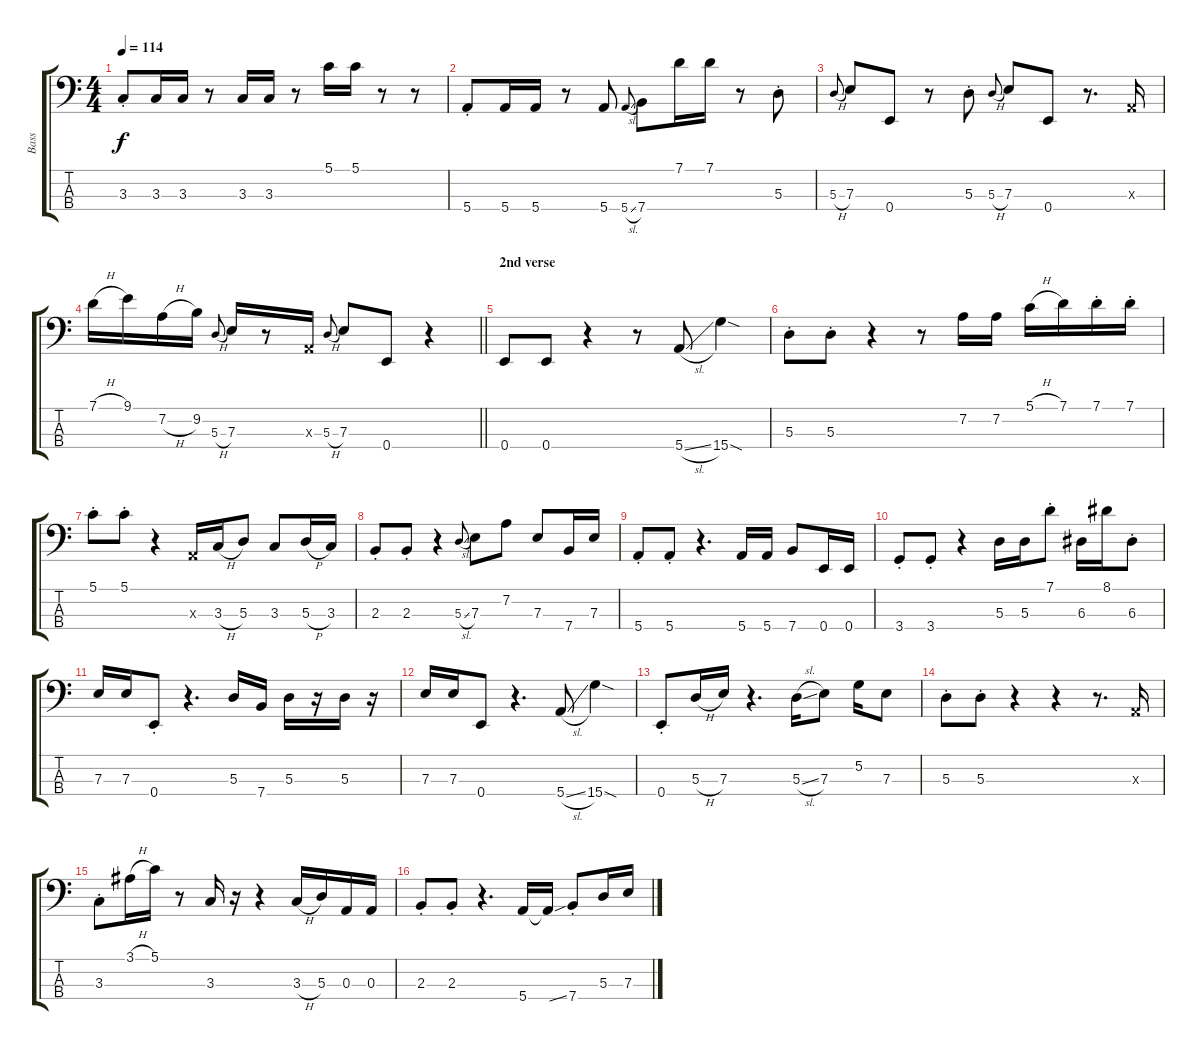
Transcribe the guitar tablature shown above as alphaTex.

\track ("Bass" "Bass") {instrument electricbassfinger}
\staff {score tabs}
\tuning (G2 D2 A1 E1) {hide}
\ts (4 4)
\tempo 114
\clef f4
\ks c
3.3{st}.8{dy f} 3.3.16 3.3.16 r.8 3.3.16 3.3.16 r.8 5.1.16 5.1.16 r.8 r.8 |
5.4{st}.8 5.4.16 5.4.16 r.8 5.4.8 5.4{sl}.8{gr onbeat} 7.4.8 7.1.16 7.1.16 r.8 5.3{st}.8 |
5.3{h}.8{gr onbeat} 7.3.8 0.4.8 r.8 5.3{st}.8 5.3{h}.8{gr onbeat} 7.3.8 0.4.8 r.8{d} 0.3{x}.16 |
\barLineRight lightlight
7.1{h}.16 9.1.16 7.2{h}.16 9.2.16 5.3{h}.8{gr onbeat} 7.3.16 r.8 0.3{x}.16 5.3{h}.8{gr onbeat} 7.3.8 0.4.8 r.4 |
\section ("" "2nd verse")
0.4.8 0.4.8 r.4 r.8 5.4{sl}.8 15.4{sod}.4 |
5.3{st}.8 5.3{st}.8 r.4 r.8 7.2.16 7.2.16 5.1{h}.16 7.1.16 7.1{st}.16 7.1{st}.16 |
5.1{st}.8 5.1{st}.8 r.4 0.3{x}.16 3.3{h}.16 5.3.8 3.3.8 5.3{h}.16 3.3.16 |
2.3{st}.8 2.3{st}.8 r.4 5.3{sl}.8{gr onbeat} 7.3.8 7.2.8 7.3.8 7.4.16 7.3.16 |
5.4{st}.8 5.4{st}.8 r.4{d} 5.4.16 5.4.16 7.4.8 0.4.16 0.4.16 |
3.4{st}.8 3.4{st}.8 r.4 5.3.16 5.3.16 7.1{st}.8 6.3.16 8.1.16 6.3{st}.8 |
7.3.16 7.3.16 0.4{st}.8 r.4{d} 5.3.16 7.4.16 5.3.16 r.16 5.3.16 r.16 |
7.3.16 7.3.16 0.4.8 r.4{d} 5.4{sl}.8 15.4{sod}.4 |
0.4{st}.8 5.3{h}.16 7.3.16 r.4{d} 5.3{sl}.16 7.3.8 5.2.16 7.3.8 |
5.3{st}.8 5.3{st}.8 r.4 r.4 r.8{d} 0.3{x}.16 |
3.3{st}.8 3.1{h}.16 5.1.16 r.8 3.3.16 r.16 r.4 3.3{h}.16 5.3.16 0.3.16 0.3.16 |
2.3{st}.8 2.3{st}.8 r.4{d} 5.4.16 5.4{ss t}.16 7.4{st}.8 5.3.16 7.3.16
